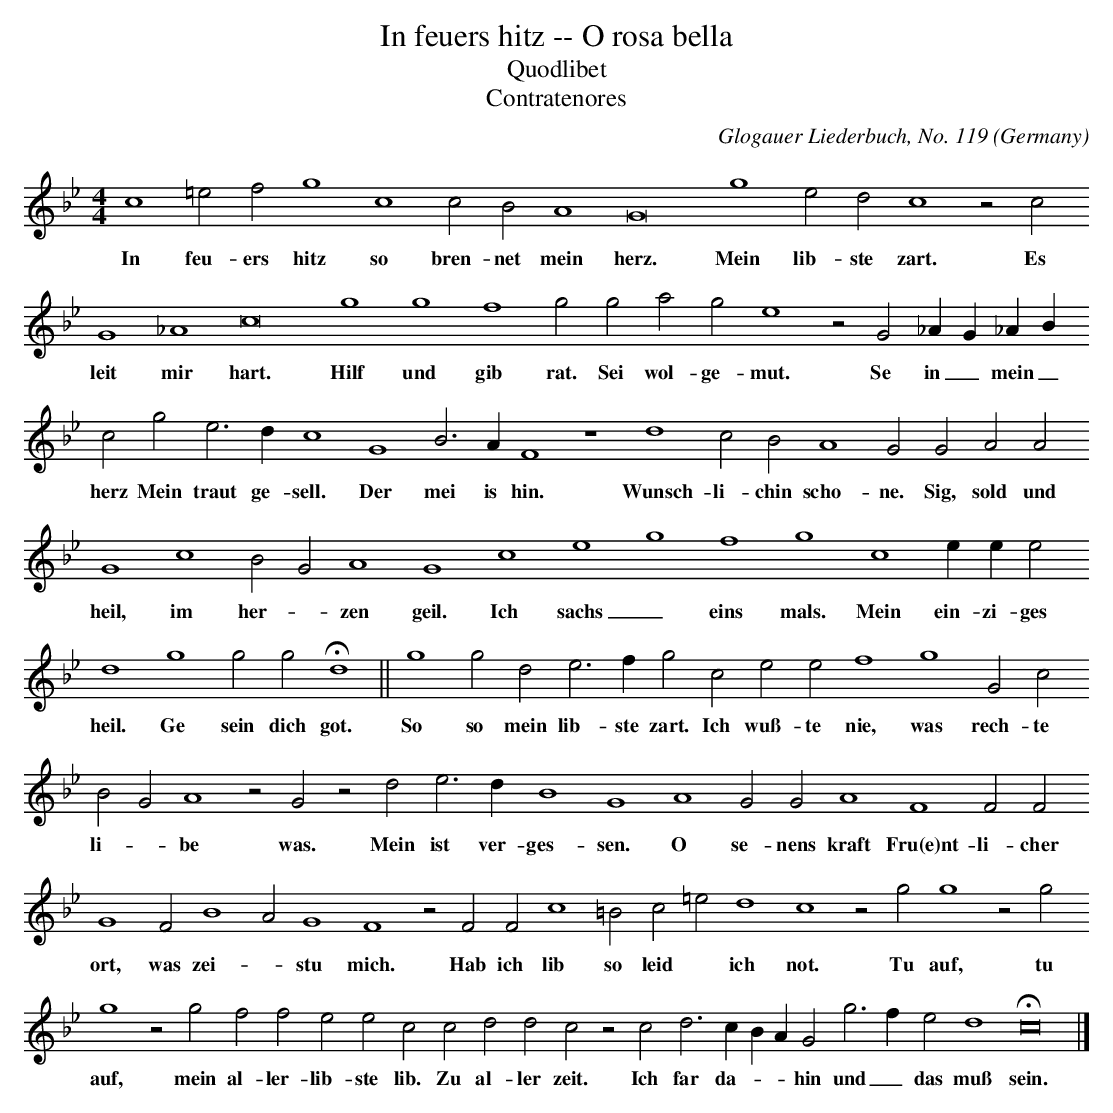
X:1
T:In feuers hitz -- O rosa bella
T:Quodlibet
T:Contratenores
C:Glogauer Liederbuch, No. 119
O:Germany
M:4/4
L:1/2
K:Bb -8va
c2 =e f g2 c2 c B A2 G4 g2 e d c2 z c
w:In feu- ers hitz so bren- net mein herz.  Mein lib- ste zart. Es
G2 _A2 c4 g2 g2 f2 g g a g e2 z G _A/2 G/2 _A/2 B/2
w:leit mir hart. Hilf und gib rat. Sei wol- ge- mut. Se in _ mein _
c g e > d c2 G2 B > A F2 z2 d2 c B A2 G G A A
w:herz  Mein traut ge- sell.  Der mei is hin.  Wunsch- li- chin scho- ne.  Sig, sold und
G2 c2 B G A2 G2 c2 e2 g2 f2 g2 c2 e/2 e/2 e
w:heil, im her- * zen geil.  Ich sachs _ eins mals.  Mein ein- zi- ges
d2 g2 g g Hd2 || g2 g d e > f g c e e f2 g2 G c
w:heil.  Ge sein dich got.  So so mein lib- ste zart.  Ich wuß- te nie, was rech- te
B G A2 z G z d e > d B2 G2 A2 G G A2 F2 F F
w:li- *  be was.  Mein ist ver- ges- sen.  O se- nens kraft Fru(e)nt- li- cher
G2 F B2 A G2 F2 z F F c2 =B c =e d2 c2 z g g2 z g
w:ort, was zei- * stu mich.  Hab ich lib so leid * ich not.  Tu auf, tu
g2 z g f f e e c c d d c z c d > c B/2 A/2 G g > f e d2 Hc4 |]
w:auf, mein al- ler- lib- ste lib.  Zu al- ler zeit.  Ich far da- * * hin und _ das muß sein.
